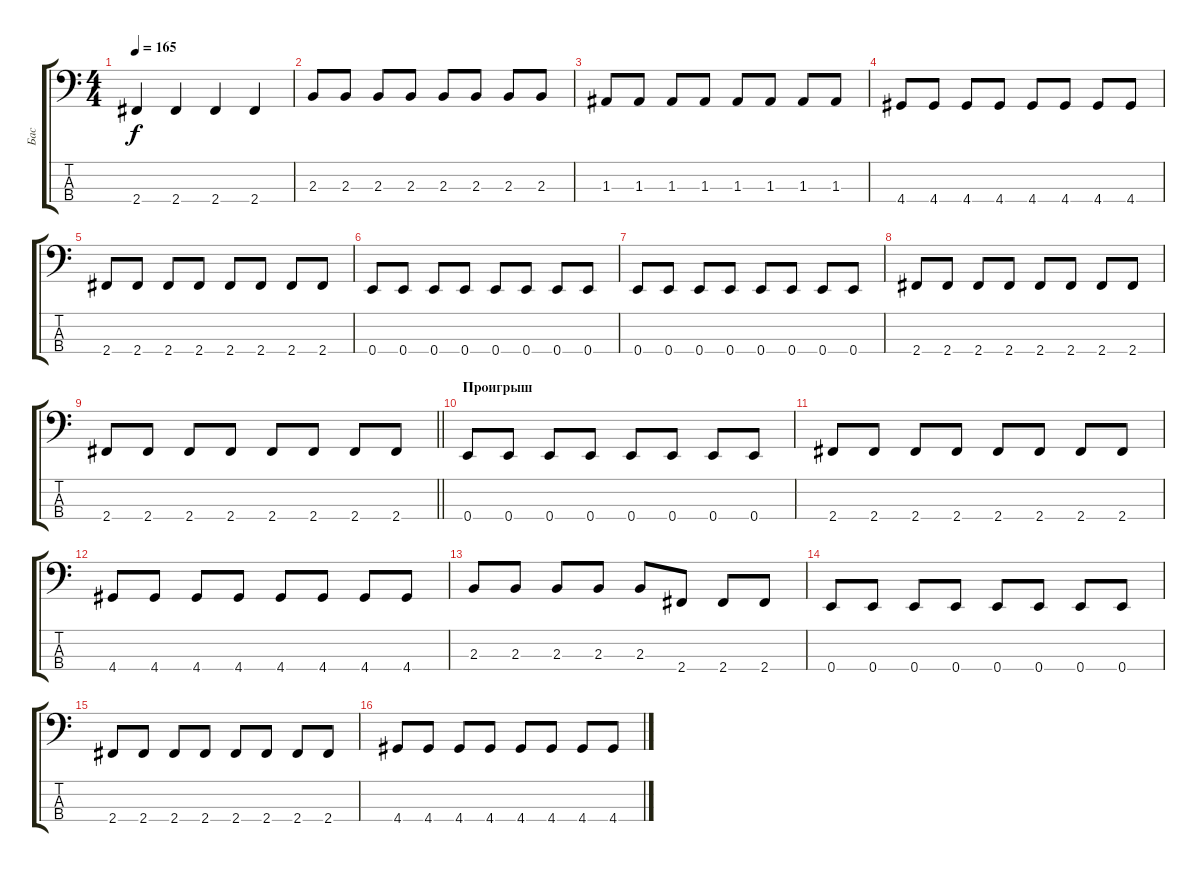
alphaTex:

\track ("Бас" "Бас") {instrument electricbassfinger}
\staff {score tabs}
\tuning (G2 D2 A1 E1) {hide}
\ts (4 4)
\tempo 165
\clef f4
\ks c
2.4.4{dy f} 2.4.4 2.4.4 2.4.4 |
2.3.8 2.3.8 2.3.8 2.3.8 2.3.8 2.3.8 2.3.8 2.3.8 |
1.3.8 1.3.8 1.3.8 1.3.8 1.3.8 1.3.8 1.3.8 1.3.8 |
4.4.8 4.4.8 4.4.8 4.4.8 4.4.8 4.4.8 4.4.8 4.4.8 |
2.4.8 2.4.8 2.4.8 2.4.8 2.4.8 2.4.8 2.4.8 2.4.8 |
0.4.8 0.4.8 0.4.8 0.4.8 0.4.8 0.4.8 0.4.8 0.4.8 |
0.4.8 0.4.8 0.4.8 0.4.8 0.4.8 0.4.8 0.4.8 0.4.8 |
2.4.8 2.4.8 2.4.8 2.4.8 2.4.8 2.4.8 2.4.8 2.4.8 |
\barLineRight lightlight
2.4.8 2.4.8 2.4.8 2.4.8 2.4.8 2.4.8 2.4.8 2.4.8 |
\section ("" "Проигрыш")
0.4.8 0.4.8 0.4.8 0.4.8 0.4.8 0.4.8 0.4.8 0.4.8 |
2.4.8 2.4.8 2.4.8 2.4.8 2.4.8 2.4.8 2.4.8 2.4.8 |
4.4.8 4.4.8 4.4.8 4.4.8 4.4.8 4.4.8 4.4.8 4.4.8 |
2.3.8 2.3.8 2.3.8 2.3.8 2.3.8 2.4.8 2.4.8 2.4.8 |
0.4.8 0.4.8 0.4.8 0.4.8 0.4.8 0.4.8 0.4.8 0.4.8 |
2.4.8 2.4.8 2.4.8 2.4.8 2.4.8 2.4.8 2.4.8 2.4.8 |
4.4.8 4.4.8 4.4.8 4.4.8 4.4.8 4.4.8 4.4.8 4.4.8
